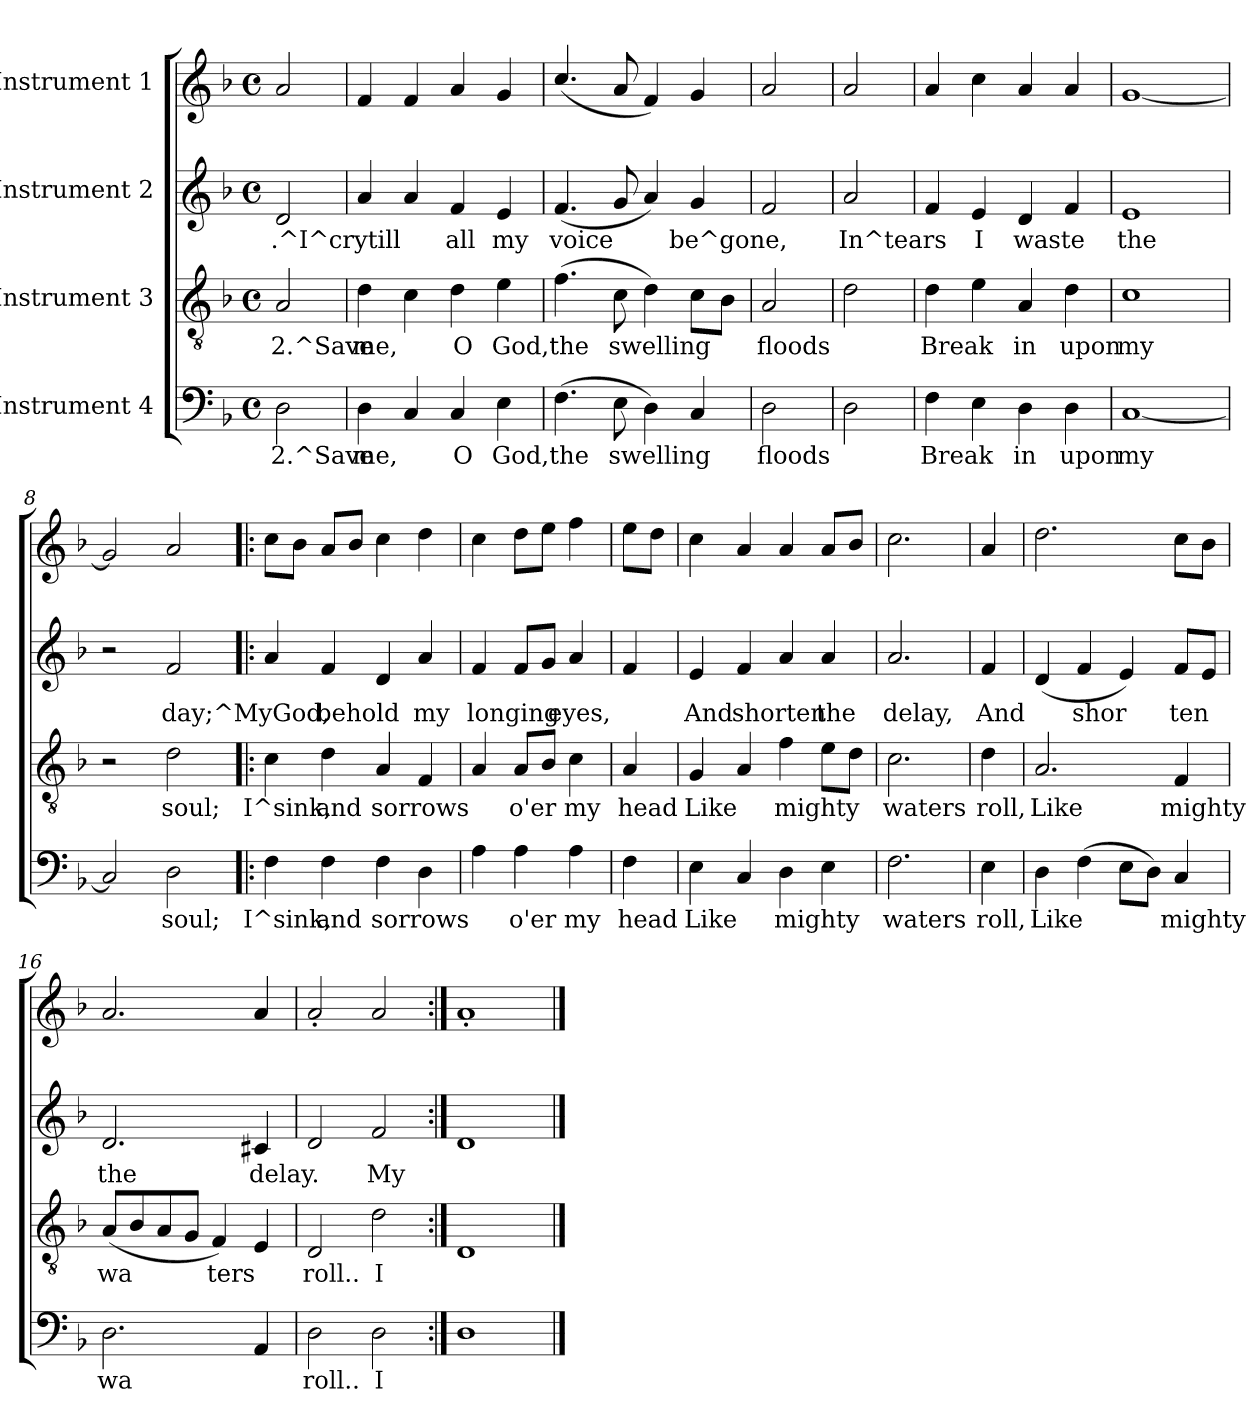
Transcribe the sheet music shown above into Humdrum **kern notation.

**kern	**text	**kern	**text	**kern	**text	**kern
*part4	*part4	*part3	*part3	*part2	*part2	*part1
*staff4	*staff4	*staff3	*staff3	*staff2	*staff2	*staff1
*I"Instrument 4	*	*I"Instrument 3	*	*I"Instrument 2	*	*I"Instrument 1
!!LO:PB:g=z
*stria5	*	*stria5	*	*stria5	*	*stria5
*clefF4	*	*clefGv2	*	*clefG2	*	*clefG2
*k[b-]	*	*k[b-]	*	*k[b-]	*	*k[b-]
*F:	*	*F:	*	*F:	*	*F:
*M4/4	*	*M4/4	*	*M4/4	*	*M4/4
*met(c)	*	*met(c)	*	*met(c)	*	*met(c)
=1	=1	=1	=1	=1	=1	=1
!	!LO:LY:a:rj	!	!LO:LY:b:rj	!	!LO:LY:b:rj	!
2D\	2.^Save	2A/	2.^Save	2d/	.^I^crytill	2a/
=2	=2	=2	=2	=2	=2	=2
!	!LO:LY:a:rj	!	!LO:LY:b:rj	!	!LO:LY:b:rj	!
4D\	me,	4d\	me,	4a/	.	4f/
!	!LO:LY:a:rj	!	!LO:LY:b:rj	!	!LO:LY:b:rj	!
4C/	.	4c\	.	4a/	.	4f/
!	!LO:LY:a:rj	!	!LO:LY:b:rj	!	!LO:LY:b:rj	!
4C/	O	4d\	O	4f/	all	4a/
!	!LO:LY:a:rj	!	!LO:LY:b:rj	!	!LO:LY:b:rj	!
4E\	God,	4e\	God,	4e/	my	4g/
=3	=3	=3	=3	=3	=3	=3
!	!LO:LY:a:rj	!	!LO:LY:b:rj	!	!LO:LY:b:rj	!
(>4.F\	the	(>4.f\	the	(<4.f/	voice	(<4.cc/
!	!LO:LY:a:rj	!	!LO:LY:b:rj	!	!LO:LY:b:rj	!
8E\	swelling	8c\	swelling	8g/	.	8a/
!	!LO:LY:a:rj	!	!LO:LY:b:rj	!	!LO:LY:b:rj	!
4D\)	.	4d\)	.	4a/)	.	4f/)
!	!LO:LY:a:rj	!	!LO:LY:b:rj	!	!LO:LY:b:rj	!
4C/	.	8c\L	.	4g/	be^gone,	4g/
!	!	!	!LO:LY:b:rj	!	!	!
.	.	8B-\J	.	.	.	.
=4	=4	=4	=4	=4	=4	=4
!	!LO:LY:a:rj	!	!LO:LY:b:rj	!	!LO:LY:b:rj	!
2D\	floods	2A/	floods	2f/	.	2a/
=5	=5	=5	=5	=5	=5	=5
!	!LO:LY:a:rj	!	!LO:LY:b:rj	!	!LO:LY:b:rj	!
2D\	.	2d\	.	2a/	In^tears	2a>/
=6	=6	=6	=6	=6	=6	=6
!	!LO:LY:a:rj	!	!LO:LY:b:rj	!	!LO:LY:b:rj	!
4F\	Break	4d\	Break	4f/	.	4a/
!	!LO:LY:a:rj	!	!LO:LY:b:rj	!	!LO:LY:b:rj	!
4E\	.	4e\	.	4e/	I	4cc\
!	!LO:LY:a:rj	!	!LO:LY:b:rj	!	!LO:LY:b:rj	!
4D\	in	4A/	in	4d/	waste	4a/
!	!LO:LY:a:rj	!	!LO:LY:b:rj	!	!LO:LY:b:rj	!
4D\	upon	4d\	upon	4f/	.	4a/
=7	=7	=7	=7	=7	=7	=7
!	!LO:LY:a:rj	!	!LO:LY:b:rj	!	!LO:LY:b:rj	!
[<1C	my	1c	my	1e	the	[<1g
=8	=8	=8	=8	=8	=8	=8
!	!LO:LY:a:rj	!	!	!	!	!
2C/]	.	2r	.	2r	.	2g/]
!	!LO:LY:a:rj	!	!LO:LY:b:rj	!	!LO:LY:b:rj	!
2D\	soul;	2d\	soul;	2f/	day;^MyGod,	2a/
=9!|:	=9!|:	=9!|:	=9!|:	=9!|:	=9!|:	=9!|:
!	!LO:LY:a:rj	!	!LO:LY:b:rj	!	!LO:LY:b:rj	!
4F\	I^sink,	4c\	I^sink,	4a/	.	8cc\L
.	.	.	.	.	.	8b-\J
!	!LO:LY:a:rj	!	!LO:LY:b:rj	!	!LO:LY:b:rj	!
4F\	and	4d\	and	4f/	behold	8a/L
.	.	.	.	.	.	8b-/J
!	!LO:LY:a:rj	!	!LO:LY:b:rj	!	!LO:LY:b:rj	!
4F\	sorrows	4A/	sorrows	4d/	.	4cc\
!	!LO:LY:a:rj	!	!LO:LY:b:rj	!	!LO:LY:b:rj	!
4D\	.	4F/	.	4a/	my	4dd\
=10	=10	=10	=10	=10	=10	=10
!	!LO:LY:a:rj	!	!LO:LY:b:rj	!	!LO:LY:b:rj	!
4A\	.	4A/	.	4f/	longing	4cc\
!	!LO:LY:a:rj	!	!LO:LY:b:rj	!	!LO:LY:b:rj	!
4A\	o'er	8A/L	o'er	8f/L	.	8dd\L
!	!	!	!LO:LY:b:rj	!	!LO:LY:b:rj	!
.	.	8B-/J	.	8g/J	.	8ee\J
!	!LO:LY:a:rj	!	!LO:LY:b:rj	!	!LO:LY:b:rj	!
4A\	my	4c\	my	4a/	eyes,	4ff\
=11	=11	=11	=11	=11	=11	=11
!	!LO:LY:a:rj	!	!LO:LY:b:rj	!	!LO:LY:b:rj	!
4F\	head	4A/	head	4f/	.	8ee\L
.	.	.	.	.	.	8dd>\J
=12	=12	=12	=12	=12	=12	=12
!	!LO:LY:a:rj	!	!LO:LY:b:rj	!	!LO:LY:b:rj	!
4E\	Like	4G/	Like	4e/	And	4cc>\
!	!LO:LY:a:rj	!	!LO:LY:b:rj	!	!LO:LY:b:rj	!
4C/	.	4A/	.	4f/	shorten	4a/
!	!LO:LY:a:rj	!	!LO:LY:b:rj	!	!LO:LY:b:rj	!
4D\	mighty	4f\	mighty	4a/	.	4a/
!	!LO:LY:a:rj	!	!LO:LY:b:rj	!	!LO:LY:b:rj	!
4E\	.	8e\L	.	4a/	the	8a/L
!	!	!	!LO:LY:b:rj	!	!	!
.	.	8d\J	.	.	.	8b-/J
=13	=13	=13	=13	=13	=13	=13
!	!LO:LY:a:rj	!	!LO:LY:b:rj	!	!LO:LY:b:rj	!
2.F\	waters	2.c\	waters	2.a/	delay,	2.cc\
=14	=14	=14	=14	=14	=14	=14
!	!LO:LY:a:rj	!	!LO:LY:b:rj	!	!LO:LY:b:rj	!
4E\	roll,	4d\	roll,	4f/	And	4a/
=15	=15	=15	=15	=15	=15	=15
!	!LO:LY:a:rj	!	!LO:LY:b:rj	!	!LO:LY:b:rj	!
4D\	Like	2.A/	Like	(<4d/	.	2.dd\
!	!LO:LY:a:rj	!	!	!	!LO:LY:b:rj	!
(<4F\	.	.	.	4f/	shor-	.
!	!LO:LY:a:rj	!	!	!	!LO:LY:b:rj	!
8E\L	.	.	.	4e/)	--	.
!	!LO:LY:a:rj	!	!	!	!	!
8D\J)	.	.	.	.	.	.
!	!LO:LY:a:rj	!	!LO:LY:b:rj	!	!LO:LY:b:rj	!
4C/	mighty	4F/	mighty	8f/L	-ten	8cc\L
!	!	!	!	!	!LO:LY:b:rj	!
.	.	.	.	8e/J	.	8b-\J
=16	=16	=16	=16	=16	=16	=16
!	!LO:LY:a:rj	!	!LO:LY:b:rj	!	!LO:LY:b:rj	!
2.D\	wa-	(<8A/L	wa-	2.d/	the	2.a/
!	!	!	!LO:LY:b:rj	!	!	!
.	.	8B-/	--	.	.	.
!	!	!	!LO:LY:b:rj	!	!	!
.	.	8A/	--	.	.	.
!	!	!	!LO:LY:b:rj	!	!	!
.	.	8G/J	--	.	.	.
!	!	!	!LO:LY:b:rj	!	!	!
.	.	4F/)	-ters	.	.	.
!	!LO:LY:a:rj	!	!LO:LY:b:rj	!	!LO:LY:b:rj	!
4AA/	--	4E/	.	4c#X/	delay.	4a/
=17	=17	=17	=17	=17	=17	=17
!	!LO:LY:a:rj	!	!LO:LY:b:rj	!	!LO:LY:b:rj	!
2D\	-roll..	2D/	roll..	2d/	.	2a'>/
!	!LO:LY:a:rj	!	!LO:LY:b:rj	!	!LO:LY:b:rj	!
2D\	I	2d\	I	2f/	My	2a>/
=18:|!	=18:|!	=18:|!	=18:|!	=18:|!	=18:|!	=18:|!
!	!LO:LY:a:rj	!	!LO:LY:b:rj	!	!LO:LY:b:rj	!
1D	.	1D	.	1d	.	1a'>
==	==	==	==	==	==	==
*-	*-	*-	*-	*-	*-	*-
